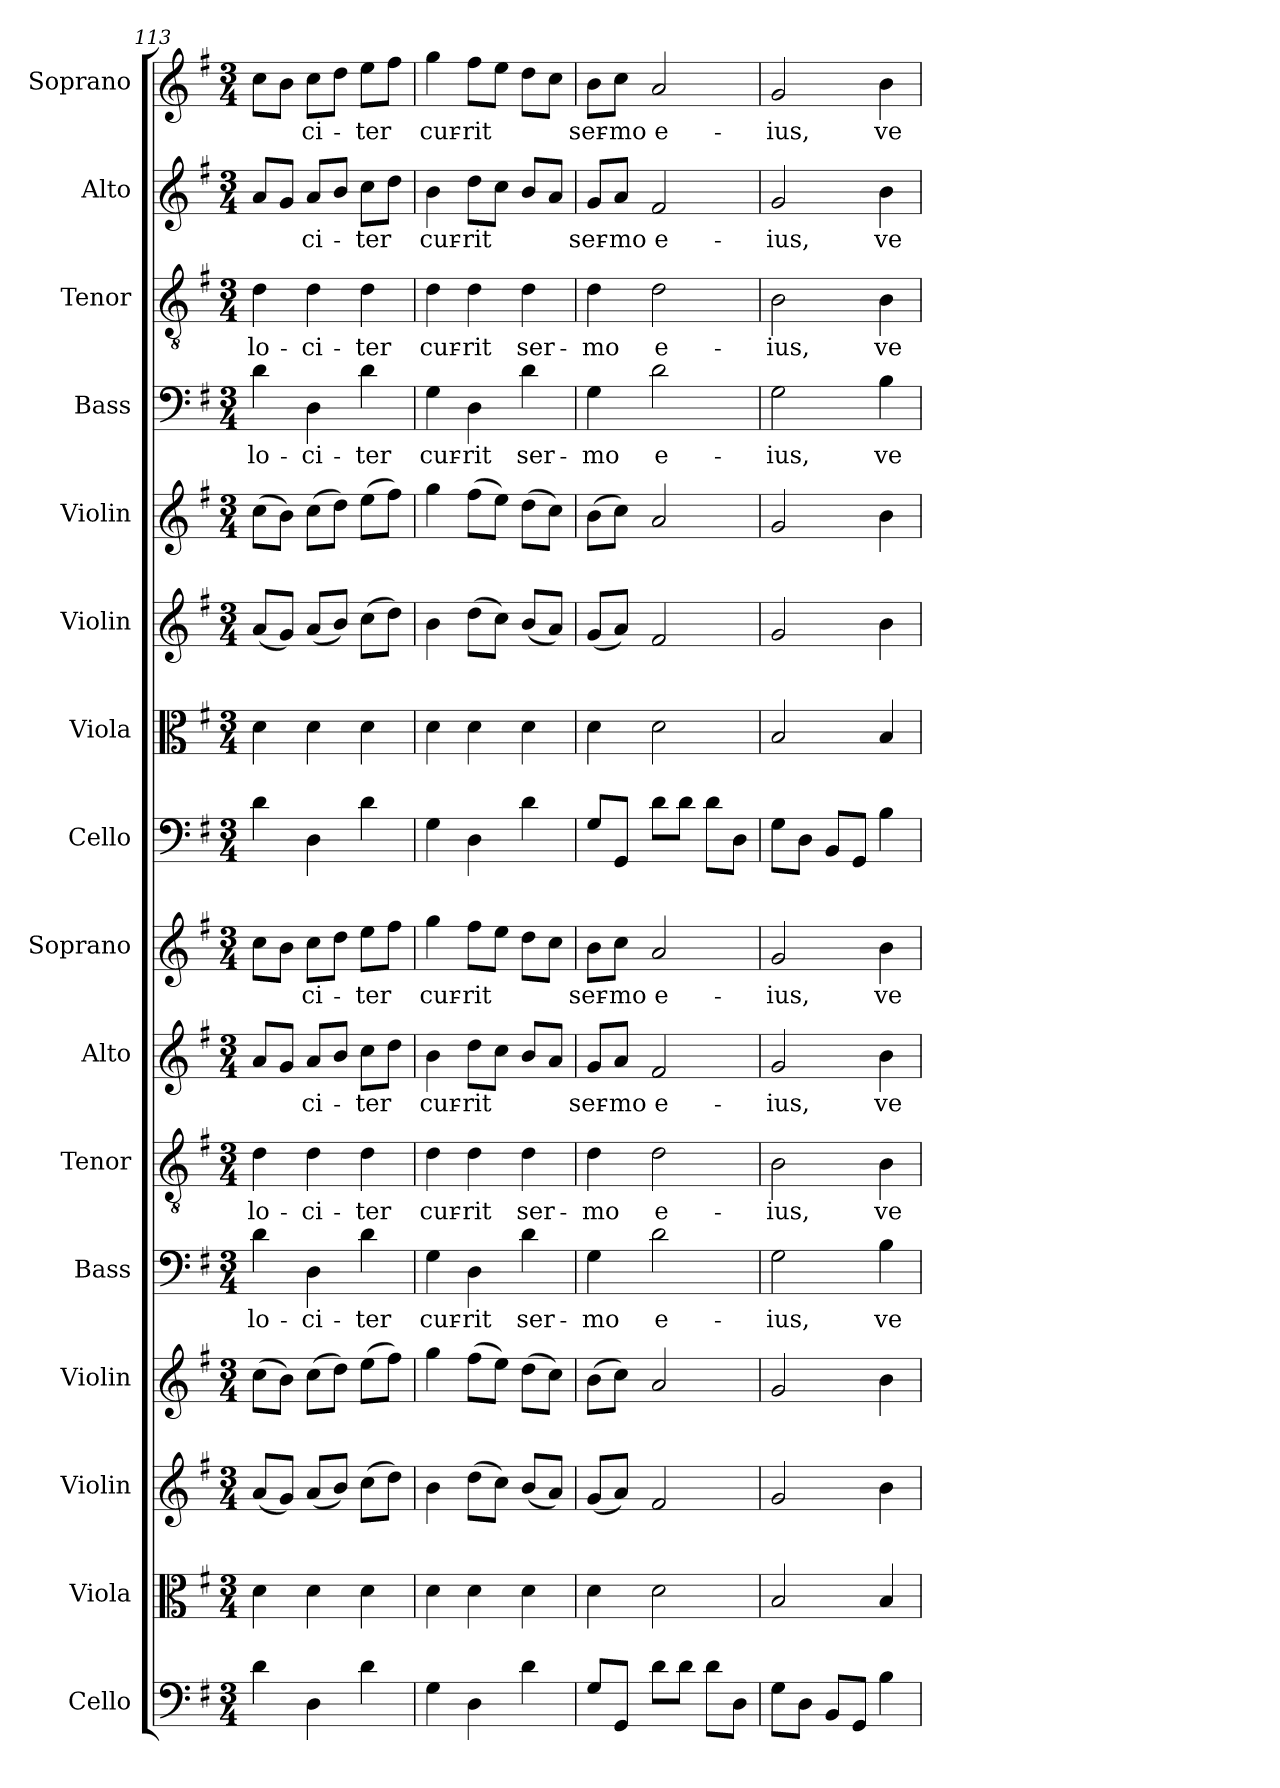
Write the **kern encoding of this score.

**kern	**kern	**kern	**kern	**kern	**text	**kern	**text	**kern	**text	**kern	**text	**kern	**kern	**kern	**kern	**kern	**text	**kern	**text	**kern	**text	**kern	**text
*part16	*part15	*part14	*part13	*part12	*part12	*part11	*part11	*part10	*part10	*part9	*part9	*part8	*part7	*part6	*part5	*part4	*part4	*part3	*part3	*part2	*part2	*part1	*part1
*staff16	*staff15	*staff14	*staff13	*staff12	*staff12	*staff11	*staff11	*staff10	*staff10	*staff9	*staff9	*staff8	*staff7	*staff6	*staff5	*staff4	*staff4	*staff3	*staff3	*staff2	*staff2	*staff1	*staff1
*I"Cello	*I"Viola	*I"Violin	*I"Violin	*I"Bass	*	*I"Tenor	*	*I"Alto	*	*I"Soprano	*	*I"Cello	*I"Viola	*I"Violin	*I"Violin	*I"Bass	*	*I"Tenor	*	*I"Alto	*	*I"Soprano	*
*	*I'Vla.	*I'Vln.	*I'Vln.	*I'B	*	*I'T	*	*I'A	*	*I'S	*	*	*I'Vla.	*I'Vln.	*I'Vln.	*I'B	*	*I'T	*	*I'A	*	*I'S	*
*clefF4	*clefC3	*clefG2	*clefG2	*clefF4	*	*clefGv2	*	*clefG2	*	*clefG2	*	*clefF4	*clefC3	*clefG2	*clefG2	*clefF4	*	*clefGv2	*	*clefG2	*	*clefG2	*
*k[f#]	*k[f#]	*k[f#]	*k[f#]	*k[f#]	*	*k[f#]	*	*k[f#]	*	*k[f#]	*	*k[f#]	*k[f#]	*k[f#]	*k[f#]	*k[f#]	*	*k[f#]	*	*k[f#]	*	*k[f#]	*
*e:	*e:	*e:	*e:	*e:	*	*e:	*	*e:	*	*e:	*	*e:	*e:	*e:	*e:	*e:	*	*e:	*	*e:	*	*e:	*
*M3/4	*M3/4	*M3/4	*M3/4	*M3/4	*	*M3/4	*	*M3/4	*	*M3/4	*	*M3/4	*M3/4	*M3/4	*M3/4	*M3/4	*	*M3/4	*	*M3/4	*	*M3/4	*
=113	=113	=113	=113	=113	=113	=113	=113	=113	=113	=113	=113	=113	=113	=113	=113	=113	=113	=113	=113	=113	=113	=113	=113
!	!	!	!	!	!LO:LY:b	!	!	!	!	!	!	!	!	!	!	!	!	!	!	!	!	!	!
!	!	!	!	!	!	!	!LO:LY:b	!	!	!	!	!	!	!	!	!	!	!	!	!	!	!	!
!	!	!	!	!	!	!	!	!	!	!	!	!	!	!	!	!	!LO:LY:b	!	!	!	!	!	!
!	!	!	!	!	!	!	!	!	!	!	!	!	!	!	!	!	!	!	!LO:LY:b	!	!	!	!
4d\	4d\	(<8a/L	(>8cc\L	4d\	-lo-	4d\	-lo-	8a/L	.	8cc\L	.	4d\	4d\	(<8a/L	(>8cc\L	4d\	-lo-	4d\	-lo-	8a/L	.	8cc\L	.
.	.	8g/J)	8b\J)	.	.	.	.	8g/J	.	8b\J	.	.	.	8g/J)	8b\J)	.	.	.	.	8g/J	.	8b\J	.
!	!	!	!	!	!LO:LY:b	!	!	!	!	!	!	!	!	!	!	!	!	!	!	!	!	!	!
!	!	!	!	!	!	!	!LO:LY:b	!	!	!	!	!	!	!	!	!	!	!	!	!	!	!	!
!	!	!	!	!	!	!	!	!	!LO:LY:b	!	!	!	!	!	!	!	!	!	!	!	!	!	!
!	!	!	!	!	!	!	!	!	!	!	!LO:LY:b	!	!	!	!	!	!	!	!	!	!	!	!
!	!	!	!	!	!	!	!	!	!	!	!	!	!	!	!	!	!LO:LY:b	!	!	!	!	!	!
!	!	!	!	!	!	!	!	!	!	!	!	!	!	!	!	!	!	!	!LO:LY:b	!	!	!	!
!	!	!	!	!	!	!	!	!	!	!	!	!	!	!	!	!	!	!	!	!	!LO:LY:b	!	!
!	!	!	!	!	!	!	!	!	!	!	!	!	!	!	!	!	!	!	!	!	!	!	!LO:LY:b
4D\	4d\	(<8a/L	(>8cc\L	4D\	-ci-	4d\	-ci-	8a/L	-ci-	8cc\L	-ci-	4D\	4d\	(<8a/L	(>8cc\L	4D\	-ci-	4d\	-ci-	8a/L	-ci-	8cc\L	-ci-
.	.	8b/J)	8dd\J)	.	.	.	.	8b/J	.	8dd\J	.	.	.	8b/J)	8dd\J)	.	.	.	.	8b/J	.	8dd\J	.
!	!	!	!	!	!LO:LY:b	!	!	!	!	!	!	!	!	!	!	!	!	!	!	!	!	!	!
!	!	!	!	!	!	!	!LO:LY:b	!	!	!	!	!	!	!	!	!	!	!	!	!	!	!	!
!	!	!	!	!	!	!	!	!	!LO:LY:b	!	!	!	!	!	!	!	!	!	!	!	!	!	!
!	!	!	!	!	!	!	!	!	!	!	!LO:LY:b	!	!	!	!	!	!	!	!	!	!	!	!
!	!	!	!	!	!	!	!	!	!	!	!	!	!	!	!	!	!LO:LY:b	!	!	!	!	!	!
!	!	!	!	!	!	!	!	!	!	!	!	!	!	!	!	!	!	!	!LO:LY:b	!	!	!	!
!	!	!	!	!	!	!	!	!	!	!	!	!	!	!	!	!	!	!	!	!	!LO:LY:b	!	!
!	!	!	!	!	!	!	!	!	!	!	!	!	!	!	!	!	!	!	!	!	!	!	!LO:LY:b
4d\	4d\	(>8cc\L	(>8ee\L	4d\	-ter	4d\	-ter	8cc\L	-ter	8ee\L	-ter	4d\	4d\	(>8cc\L	(>8ee\L	4d\	-ter	4d\	-ter	8cc\L	-ter	8ee\L	-ter
.	.	8dd\J)	8ff#\J)	.	.	.	.	8dd\J	.	8ff#\J	.	.	.	8dd\J)	8ff#\J)	.	.	.	.	8dd\J	.	8ff#\J	.
=114	=114	=114	=114	=114	=114	=114	=114	=114	=114	=114	=114	=114	=114	=114	=114	=114	=114	=114	=114	=114	=114	=114	=114
!	!	!	!	!	!LO:LY:b	!	!	!	!	!	!	!	!	!	!	!	!	!	!	!	!	!	!
!	!	!	!	!	!	!	!LO:LY:b	!	!	!	!	!	!	!	!	!	!	!	!	!	!	!	!
!	!	!	!	!	!	!	!	!	!LO:LY:b	!	!	!	!	!	!	!	!	!	!	!	!	!	!
!	!	!	!	!	!	!	!	!	!	!	!LO:LY:b	!	!	!	!	!	!	!	!	!	!	!	!
!	!	!	!	!	!	!	!	!	!	!	!	!	!	!	!	!	!LO:LY:b	!	!	!	!	!	!
!	!	!	!	!	!	!	!	!	!	!	!	!	!	!	!	!	!	!	!LO:LY:b	!	!	!	!
!	!	!	!	!	!	!	!	!	!	!	!	!	!	!	!	!	!	!	!	!	!LO:LY:b	!	!
!	!	!	!	!	!	!	!	!	!	!	!	!	!	!	!	!	!	!	!	!	!	!	!LO:LY:b
4G\	4d\	4b\	4gg\	4G\	cur-	4d\	cur-	4b\	cur-	4gg\	cur-	4G\	4d\	4b\	4gg\	4G\	cur-	4d\	cur-	4b\	cur-	4gg\	cur-
!	!	!	!	!	!LO:LY:b	!	!	!	!	!	!	!	!	!	!	!	!	!	!	!	!	!	!
!	!	!	!	!	!	!	!LO:LY:b	!	!	!	!	!	!	!	!	!	!	!	!	!	!	!	!
!	!	!	!	!	!	!	!	!	!LO:LY:b	!	!	!	!	!	!	!	!	!	!	!	!	!	!
!	!	!	!	!	!	!	!	!	!	!	!LO:LY:b	!	!	!	!	!	!	!	!	!	!	!	!
!	!	!	!	!	!	!	!	!	!	!	!	!	!	!	!	!	!LO:LY:b	!	!	!	!	!	!
!	!	!	!	!	!	!	!	!	!	!	!	!	!	!	!	!	!	!	!LO:LY:b	!	!	!	!
!	!	!	!	!	!	!	!	!	!	!	!	!	!	!	!	!	!	!	!	!	!LO:LY:b	!	!
!	!	!	!	!	!	!	!	!	!	!	!	!	!	!	!	!	!	!	!	!	!	!	!LO:LY:b
4D\	4d\	(>8dd\L	(>8ff#\L	4D\	-rit	4d\	-rit	8dd\L	-rit	8ff#\L	-rit	4D\	4d\	(>8dd\L	(>8ff#\L	4D\	-rit	4d\	-rit	8dd\L	-rit	8ff#\L	-rit
.	.	8cc\J)	8ee\J)	.	.	.	.	8cc\J	.	8ee\J	.	.	.	8cc\J)	8ee\J)	.	.	.	.	8cc\J	.	8ee\J	.
!	!	!	!	!	!LO:LY:b	!	!	!	!	!	!	!	!	!	!	!	!	!	!	!	!	!	!
!	!	!	!	!	!	!	!LO:LY:b	!	!	!	!	!	!	!	!	!	!	!	!	!	!	!	!
!	!	!	!	!	!	!	!	!	!	!	!	!	!	!	!	!	!LO:LY:b	!	!	!	!	!	!
!	!	!	!	!	!	!	!	!	!	!	!	!	!	!	!	!	!	!	!LO:LY:b	!	!	!	!
4d\	4d\	(<8b/L	(>8dd\L	4d\	ser-	4d\	ser-	8b/L	.	8dd\L	.	4d\	4d\	(<8b/L	(>8dd\L	4d\	ser-	4d\	ser-	8b/L	.	8dd\L	.
.	.	8a/J)	8cc\J)	.	.	.	.	8a/J	.	8cc\J	.	.	.	8a/J)	8cc\J)	.	.	.	.	8a/J	.	8cc\J	.
=115	=115	=115	=115	=115	=115	=115	=115	=115	=115	=115	=115	=115	=115	=115	=115	=115	=115	=115	=115	=115	=115	=115	=115
!	!	!	!	!	!LO:LY:b	!	!	!	!	!	!	!	!	!	!	!	!	!	!	!	!	!	!
!	!	!	!	!	!	!	!LO:LY:b	!	!	!	!	!	!	!	!	!	!	!	!	!	!	!	!
!	!	!	!	!	!	!	!	!	!LO:LY:b	!	!	!	!	!	!	!	!	!	!	!	!	!	!
!	!	!	!	!	!	!	!	!	!	!	!LO:LY:b	!	!	!	!	!	!	!	!	!	!	!	!
!	!	!	!	!	!	!	!	!	!	!	!	!	!	!	!	!	!LO:LY:b	!	!	!	!	!	!
!	!	!	!	!	!	!	!	!	!	!	!	!	!	!	!	!	!	!	!LO:LY:b	!	!	!	!
!	!	!	!	!	!	!	!	!	!	!	!	!	!	!	!	!	!	!	!	!	!LO:LY:b	!	!
!	!	!	!	!	!	!	!	!	!	!	!	!	!	!	!	!	!	!	!	!	!	!	!LO:LY:b
8G/L	4d\	(<8g/L	(>8b\L	4G\	-mo	4d\	-mo	8g/L	ser-	8b\L	ser-	8G/L	4d\	(<8g/L	(>8b\L	4G\	-mo	4d\	-mo	8g/L	ser-	8b\L	ser-
!	!	!	!	!	!	!	!	!	!LO:LY:b	!	!	!	!	!	!	!	!	!	!	!	!	!	!
!	!	!	!	!	!	!	!	!	!	!	!LO:LY:b	!	!	!	!	!	!	!	!	!	!	!	!
!	!	!	!	!	!	!	!	!	!	!	!	!	!	!	!	!	!	!	!	!	!LO:LY:b	!	!
!	!	!	!	!	!	!	!	!	!	!	!	!	!	!	!	!	!	!	!	!	!	!	!LO:LY:b
8GG/J	.	8a/J)	8cc\J)	.	.	.	.	8a/J	-mo	8cc\J	-mo	8GG/J	.	8a/J)	8cc\J)	.	.	.	.	8a/J	-mo	8cc\J	-mo
!	!	!	!	!	!LO:LY:b	!	!	!	!	!	!	!	!	!	!	!	!	!	!	!	!	!	!
!	!	!	!	!	!	!	!LO:LY:b	!	!	!	!	!	!	!	!	!	!	!	!	!	!	!	!
!	!	!	!	!	!	!	!	!	!LO:LY:b	!	!	!	!	!	!	!	!	!	!	!	!	!	!
!	!	!	!	!	!	!	!	!	!	!	!LO:LY:b	!	!	!	!	!	!	!	!	!	!	!	!
!	!	!	!	!	!	!	!	!	!	!	!	!	!	!	!	!	!LO:LY:b	!	!	!	!	!	!
!	!	!	!	!	!	!	!	!	!	!	!	!	!	!	!	!	!	!	!LO:LY:b	!	!	!	!
!	!	!	!	!	!	!	!	!	!	!	!	!	!	!	!	!	!	!	!	!	!LO:LY:b	!	!
!	!	!	!	!	!	!	!	!	!	!	!	!	!	!	!	!	!	!	!	!	!	!	!LO:LY:b
8d\L	2d\	2f#/	2a/	2d\	e-	2d\	e-	2f#/	e-	2a/	e-	8d\L	2d\	2f#/	2a/	2d\	e-	2d\	e-	2f#/	e-	2a/	e-
8d\J	.	.	.	.	.	.	.	.	.	.	.	8d\J	.	.	.	.	.	.	.	.	.	.	.
8d\L	.	.	.	.	.	.	.	.	.	.	.	8d\L	.	.	.	.	.	.	.	.	.	.	.
8D\J	.	.	.	.	.	.	.	.	.	.	.	8D\J	.	.	.	.	.	.	.	.	.	.	.
!!LO:PB:g=z
=116	=116	=116	=116	=116	=116	=116	=116	=116	=116	=116	=116	=116	=116	=116	=116	=116	=116	=116	=116	=116	=116	=116	=116
!	!	!	!	!	!LO:LY:b	!	!	!	!	!	!	!	!	!	!	!	!	!	!	!	!	!	!
!	!	!	!	!	!	!	!LO:LY:b	!	!	!	!	!	!	!	!	!	!	!	!	!	!	!	!
!	!	!	!	!	!	!	!	!	!LO:LY:b	!	!	!	!	!	!	!	!	!	!	!	!	!	!
!	!	!	!	!	!	!	!	!	!	!	!LO:LY:b	!	!	!	!	!	!	!	!	!	!	!	!
!	!	!	!	!	!	!	!	!	!	!	!	!	!	!	!	!	!LO:LY:b	!	!	!	!	!	!
!	!	!	!	!	!	!	!	!	!	!	!	!	!	!	!	!	!	!	!LO:LY:b	!	!	!	!
!	!	!	!	!	!	!	!	!	!	!	!	!	!	!	!	!	!	!	!	!	!LO:LY:b	!	!
!	!	!	!	!	!	!	!	!	!	!	!	!	!	!	!	!	!	!	!	!	!	!	!LO:LY:b
8G\L	2B/	2g/	2g/	2G\	-ius,	2B\	-ius,	2g/	-ius,	2g/	-ius,	8G\L	2B/	2g/	2g/	2G\	-ius,	2B\	-ius,	2g/	-ius,	2g/	-ius,
8D\J	.	.	.	.	.	.	.	.	.	.	.	8D\J	.	.	.	.	.	.	.	.	.	.	.
8BB/L	.	.	.	.	.	.	.	.	.	.	.	8BB/L	.	.	.	.	.	.	.	.	.	.	.
8GG/J	.	.	.	.	.	.	.	.	.	.	.	8GG/J	.	.	.	.	.	.	.	.	.	.	.
!	!	!	!	!	!LO:LY:b	!	!	!	!	!	!	!	!	!	!	!	!	!	!	!	!	!	!
!	!	!	!	!	!	!	!LO:LY:b	!	!	!	!	!	!	!	!	!	!	!	!	!	!	!	!
!	!	!	!	!	!	!	!	!	!LO:LY:b	!	!	!	!	!	!	!	!	!	!	!	!	!	!
!	!	!	!	!	!	!	!	!	!	!	!LO:LY:b	!	!	!	!	!	!	!	!	!	!	!	!
!	!	!	!	!	!	!	!	!	!	!	!	!	!	!	!	!	!LO:LY:b	!	!	!	!	!	!
!	!	!	!	!	!	!	!	!	!	!	!	!	!	!	!	!	!	!	!LO:LY:b	!	!	!	!
!	!	!	!	!	!	!	!	!	!	!	!	!	!	!	!	!	!	!	!	!	!LO:LY:b	!	!
!	!	!	!	!	!	!	!	!	!	!	!	!	!	!	!	!	!	!	!	!	!	!	!LO:LY:b
4B\	4B/	4b\	4b\	4B\	ve-	4B\	ve-	4b\	ve-	4b\	ve-	4B\	4B/	4b\	4b\	4B\	ve-	4B\	ve-	4b\	ve-	4b\	ve-
=	=	=	=	=	=	=	=	=	=	=	=	=	=	=	=	=	=	=	=	=	=	=	=
*-	*-	*-	*-	*-	*-	*-	*-	*-	*-	*-	*-	*-	*-	*-	*-	*-	*-	*-	*-	*-	*-	*-	*-
